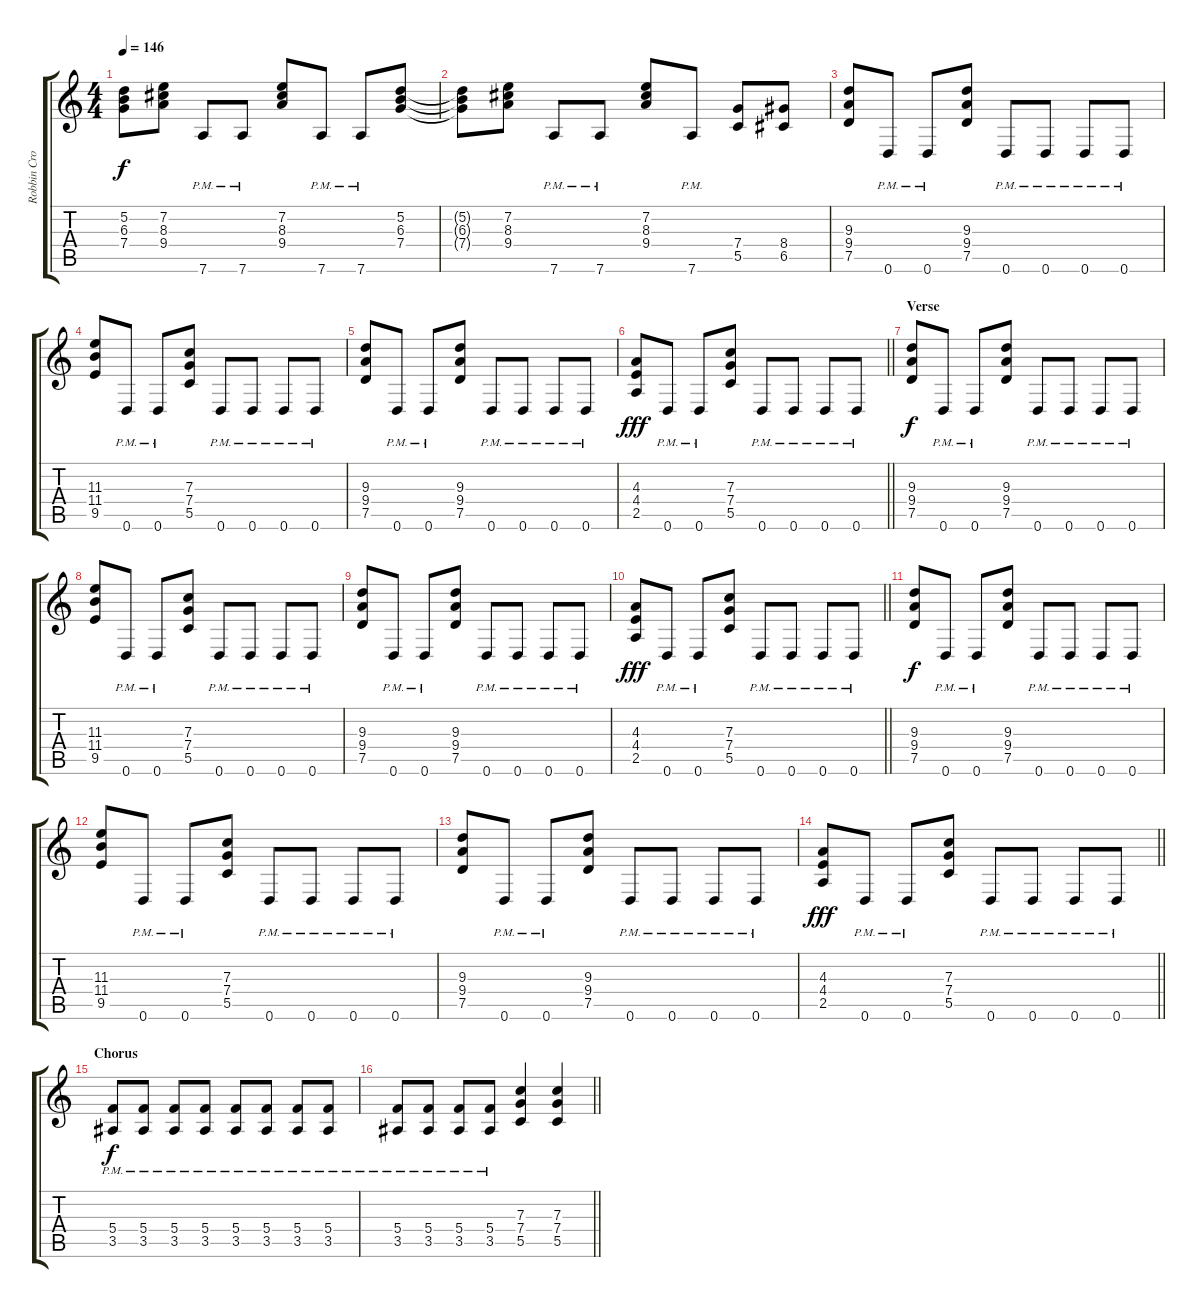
\track ("Robbin Crosby - Rhytm Guitar II" "Robbin Cro") {instrument overdrivenguitar}
\staff {score tabs}
\tuning (D4 A3 F3 C3 G2 D2) {hide}
\ts (4 4)
\tempo 146
\clef g2
\ks c
(5.2{t} 6.3{t} 7.4{t}).8{dy f} (7.2 8.3 9.4).8 7.6{pm}.8 7.6{pm}.8 (7.2 8.3 9.4).8 7.6{pm}.8 7.6{pm}.8 (5.2 6.3 7.4).8 |
(5.2{t} 6.3{t} 7.4{t}).8 (7.2 8.3 9.4).8 7.6{pm}.8 7.6{pm}.8 (7.2 8.3 9.4).8 7.6{pm}.8 (7.4 5.5).8 (8.4 6.5).8 |
(9.3 9.4 7.5).8 0.6{pm}.8 0.6{pm}.8 (9.3 9.4 7.5).8 0.6{pm}.8 0.6{pm}.8 0.6{pm}.8 0.6{pm}.8 |
(11.3 11.4 9.5).8 0.6{pm}.8 0.6{pm}.8 (7.3 7.4 5.5).8 0.6{pm}.8 0.6{pm}.8 0.6{pm}.8 0.6{pm}.8 |
(9.3 9.4 7.5).8 0.6{pm}.8 0.6{pm}.8 (9.3 9.4 7.5).8 0.6{pm}.8 0.6{pm}.8 0.6{pm}.8 0.6{pm}.8 |
\barLineRight lightlight
(4.3 4.4 2.5).8{dy fff} 0.6{pm}.8 0.6{pm}.8 (7.3 7.4 5.5).8 0.6{pm}.8 0.6{pm}.8 0.6{pm}.8 0.6{pm}.8 |
\section ("" "Verse")
(9.3 9.4 7.5).8{dy f} 0.6{pm}.8 0.6{pm}.8 (9.3 9.4 7.5).8 0.6{pm}.8 0.6{pm}.8 0.6{pm}.8 0.6{pm}.8 |
(11.3 11.4 9.5).8 0.6{pm}.8 0.6{pm}.8 (7.3 7.4 5.5).8 0.6{pm}.8 0.6{pm}.8 0.6{pm}.8 0.6{pm}.8 |
(9.3 9.4 7.5).8 0.6{pm}.8 0.6{pm}.8 (9.3 9.4 7.5).8 0.6{pm}.8 0.6{pm}.8 0.6{pm}.8 0.6{pm}.8 |
\barLineRight lightlight
(4.3 4.4 2.5).8{dy fff} 0.6{pm}.8 0.6{pm}.8 (7.3 7.4 5.5).8 0.6{pm}.8 0.6{pm}.8 0.6{pm}.8 0.6{pm}.8 |
(9.3 9.4 7.5).8{dy f} 0.6{pm}.8 0.6{pm}.8 (9.3 9.4 7.5).8 0.6{pm}.8 0.6{pm}.8 0.6{pm}.8 0.6{pm}.8 |
(11.3 11.4 9.5).8 0.6{pm}.8 0.6{pm}.8 (7.3 7.4 5.5).8 0.6{pm}.8 0.6{pm}.8 0.6{pm}.8 0.6{pm}.8 |
(9.3 9.4 7.5).8 0.6{pm}.8 0.6{pm}.8 (9.3 9.4 7.5).8 0.6{pm}.8 0.6{pm}.8 0.6{pm}.8 0.6{pm}.8 |
\barLineRight lightlight
(4.3 4.4 2.5).8{dy fff} 0.6{pm}.8 0.6{pm}.8 (7.3 7.4 5.5).8 0.6{pm}.8 0.6{pm}.8 0.6{pm}.8 0.6{pm}.8 |
\section ("" "Chorus")
(5.4{pm} 3.5{pm}).8{dy f} (5.4{pm} 3.5{pm}).8 (5.4{pm} 3.5{pm}).8 (5.4{pm} 3.5{pm}).8 (5.4{pm} 3.5{pm}).8 (5.4{pm} 3.5{pm}).8 (5.4{pm} 3.5{pm}).8 (5.4{pm} 3.5{pm}).8 |
\barLineRight lightlight
(5.4{pm} 3.5{pm}).8 (5.4{pm} 3.5{pm}).8 (5.4{pm} 3.5{pm}).8 (5.4{pm} 3.5{pm}).8 (7.3 7.4 5.5).4 (7.3 7.4 5.5).4
